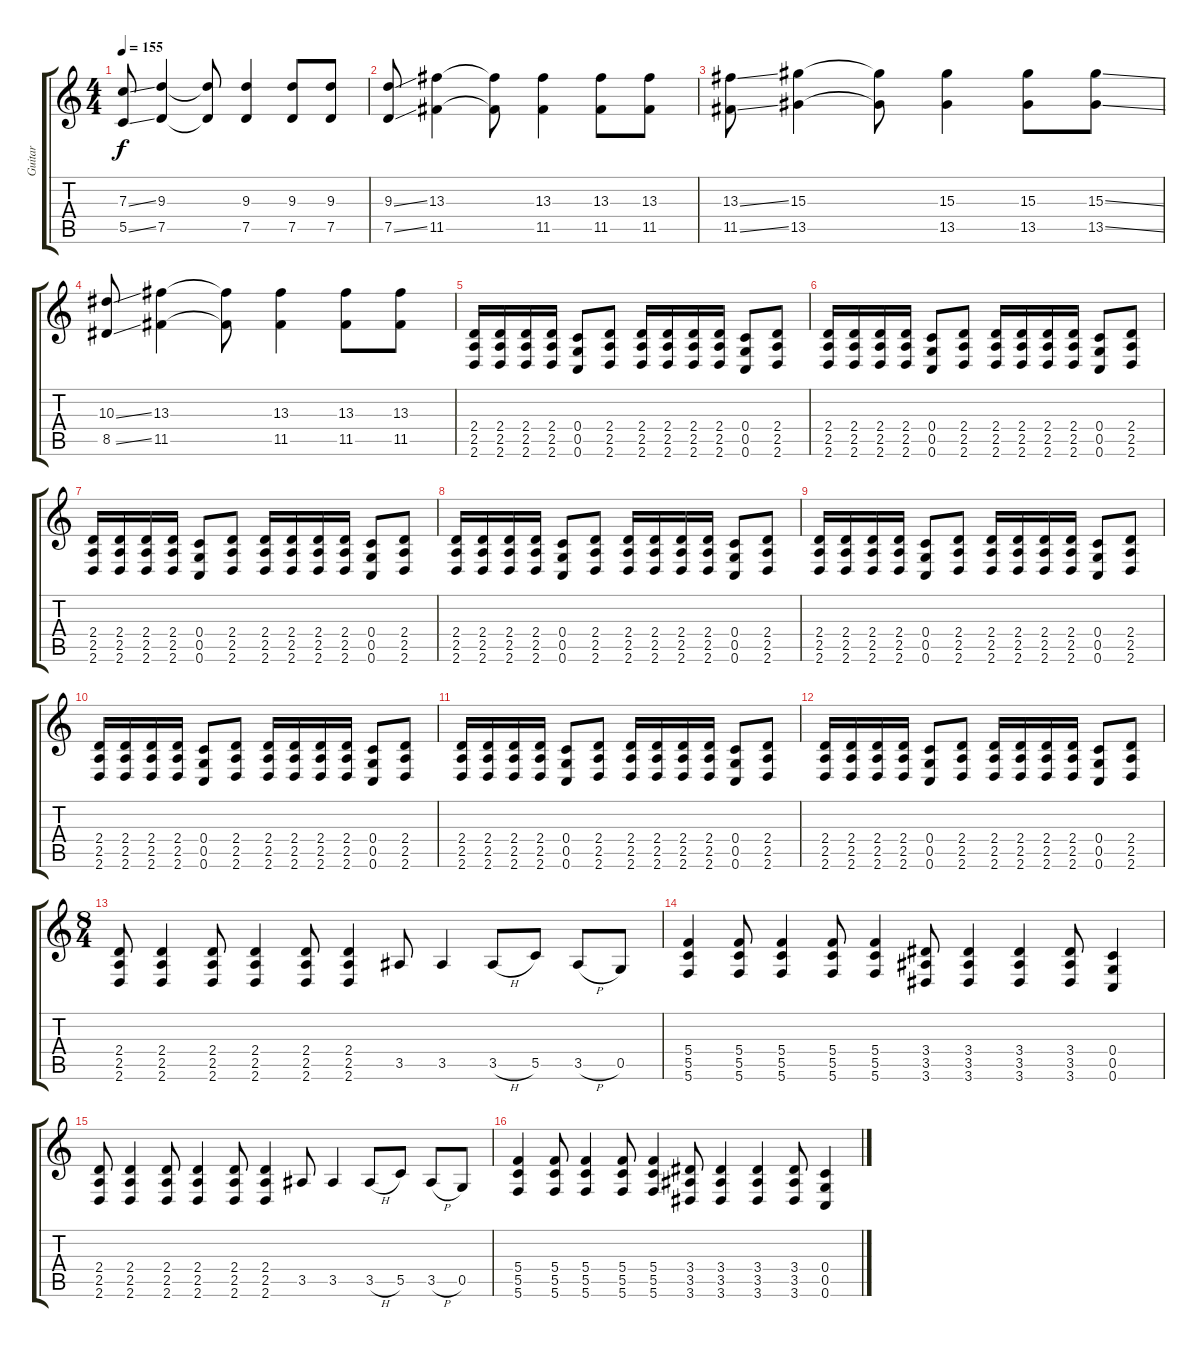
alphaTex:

\track ("Guitar" "Guitar") {instrument distortionguitar}
\staff {score tabs}
\tuning (D4 A3 F3 C3 G2 C2) {hide}
\ts (4 4)
\tempo 155
\clef g2
\ks c
(7.3{ss} 5.5{ss}).8{dy f} (9.3 7.5).4 (9.3{t} 7.5{t}).8 (9.3 7.5).4 (9.3 7.5).8 (9.3 7.5).8 |
(9.3{ss} 7.5{ss}).8 (13.3 11.5).4 (13.3{t} 11.5{t}).8 (13.3 11.5).4 (13.3 11.5).8 (13.3 11.5).8 |
(13.3{ss} 11.5{ss}).8 (15.3 13.5).4 (15.3{t} 13.5{t}).8 (15.3 13.5).4 (15.3 13.5).8 (15.3{ss} 13.5{ss}).8 |
(10.3{ss} 8.5{ss}).8 (13.3 11.5).4 (13.3{t} 11.5{t}).8 (13.3 11.5).4 (13.3 11.5).8 (13.3 11.5).8 |
(2.4 2.5 2.6).16 (2.4 2.5 2.6).16 (2.4 2.5 2.6).16 (2.4 2.5 2.6).16 (0.4 0.5 0.6).8 (2.4 2.5 2.6).8 (2.4 2.5 2.6).16 (2.4 2.5 2.6).16 (2.4 2.5 2.6).16 (2.4 2.5 2.6).16 (0.4 0.5 0.6).8 (2.4 2.5 2.6).8 |
(2.4 2.5 2.6).16 (2.4 2.5 2.6).16 (2.4 2.5 2.6).16 (2.4 2.5 2.6).16 (0.4 0.5 0.6).8 (2.4 2.5 2.6).8 (2.4 2.5 2.6).16 (2.4 2.5 2.6).16 (2.4 2.5 2.6).16 (2.4 2.5 2.6).16 (0.4 0.5 0.6).8 (2.4 2.5 2.6).8 |
(2.4 2.5 2.6).16 (2.4 2.5 2.6).16 (2.4 2.5 2.6).16 (2.4 2.5 2.6).16 (0.4 0.5 0.6).8 (2.4 2.5 2.6).8 (2.4 2.5 2.6).16 (2.4 2.5 2.6).16 (2.4 2.5 2.6).16 (2.4 2.5 2.6).16 (0.4 0.5 0.6).8 (2.4 2.5 2.6).8 |
(2.4 2.5 2.6).16 (2.4 2.5 2.6).16 (2.4 2.5 2.6).16 (2.4 2.5 2.6).16 (0.4 0.5 0.6).8 (2.4 2.5 2.6).8 (2.4 2.5 2.6).16 (2.4 2.5 2.6).16 (2.4 2.5 2.6).16 (2.4 2.5 2.6).16 (0.4 0.5 0.6).8 (2.4 2.5 2.6).8 |
(2.4 2.5 2.6).16 (2.4 2.5 2.6).16 (2.4 2.5 2.6).16 (2.4 2.5 2.6).16 (0.4 0.5 0.6).8 (2.4 2.5 2.6).8 (2.4 2.5 2.6).16 (2.4 2.5 2.6).16 (2.4 2.5 2.6).16 (2.4 2.5 2.6).16 (0.4 0.5 0.6).8 (2.4 2.5 2.6).8 |
(2.4 2.5 2.6).16 (2.4 2.5 2.6).16 (2.4 2.5 2.6).16 (2.4 2.5 2.6).16 (0.4 0.5 0.6).8 (2.4 2.5 2.6).8 (2.4 2.5 2.6).16 (2.4 2.5 2.6).16 (2.4 2.5 2.6).16 (2.4 2.5 2.6).16 (0.4 0.5 0.6).8 (2.4 2.5 2.6).8 |
(2.4 2.5 2.6).16 (2.4 2.5 2.6).16 (2.4 2.5 2.6).16 (2.4 2.5 2.6).16 (0.4 0.5 0.6).8 (2.4 2.5 2.6).8 (2.4 2.5 2.6).16 (2.4 2.5 2.6).16 (2.4 2.5 2.6).16 (2.4 2.5 2.6).16 (0.4 0.5 0.6).8 (2.4 2.5 2.6).8 |
(2.4 2.5 2.6).16 (2.4 2.5 2.6).16 (2.4 2.5 2.6).16 (2.4 2.5 2.6).16 (0.4 0.5 0.6).8 (2.4 2.5 2.6).8 (2.4 2.5 2.6).16 (2.4 2.5 2.6).16 (2.4 2.5 2.6).16 (2.4 2.5 2.6).16 (0.4 0.5 0.6).8 (2.4 2.5 2.6).8 |
\ts (8 4)
(2.4 2.5 2.6).8 (2.4 2.5 2.6).4 (2.4 2.5 2.6).8 (2.4 2.5 2.6).4 (2.4 2.5 2.6).8 (2.4 2.5 2.6).4 3.5.8 3.5.4 3.5{h}.8 5.5.8 3.5{h}.8 0.5.8 |
(5.4 5.5 5.6).4 (5.4 5.5 5.6).8 (5.4 5.5 5.6).4 (5.4 5.5 5.6).8 (5.4 5.5 5.6).4 (3.4 3.5 3.6).8 (3.4 3.5 3.6).4 (3.4 3.5 3.6).4 (3.4 3.5 3.6).8 (0.4 0.5 0.6).4 |
(2.4 2.5 2.6).8 (2.4 2.5 2.6).4 (2.4 2.5 2.6).8 (2.4 2.5 2.6).4 (2.4 2.5 2.6).8 (2.4 2.5 2.6).4 3.5.8 3.5.4 3.5{h}.8 5.5.8 3.5{h}.8 0.5.8 |
(5.4 5.5 5.6).4 (5.4 5.5 5.6).8 (5.4 5.5 5.6).4 (5.4 5.5 5.6).8 (5.4 5.5 5.6).4 (3.4 3.5 3.6).8 (3.4 3.5 3.6).4 (3.4 3.5 3.6).4 (3.4 3.5 3.6).8 (0.4 0.5 0.6).4
